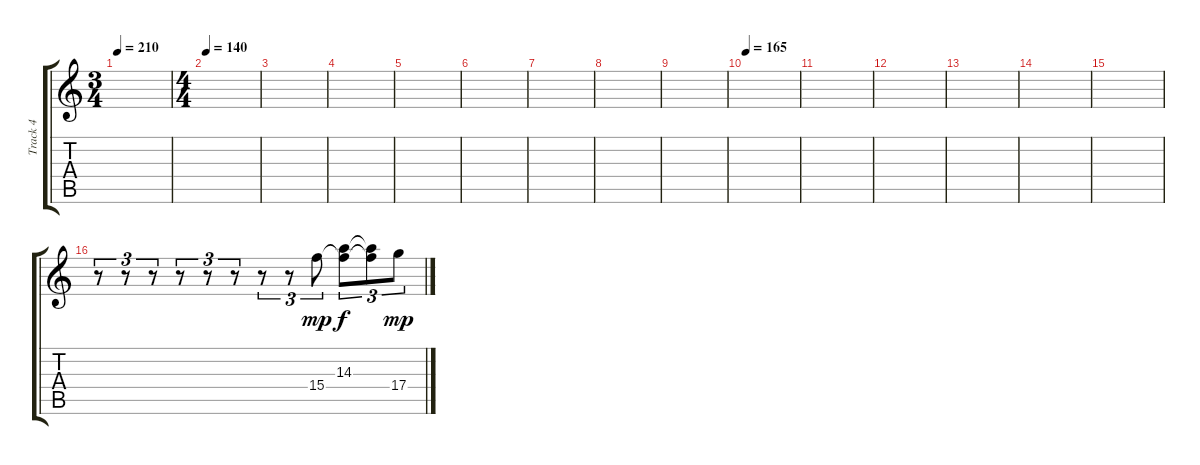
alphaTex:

\track ("Track 4" "Track 4") {instrument overdrivenguitar}
\staff {score tabs}
\tuning (E4 B3 G3 D3 A2 D2) {hide}
\ts (3 4)
\tempo 210
\clef g2
\ks c
|
\ts (4 4)
\tempo 140
|
|
|
|
|
|
|
|
\tempo 170
\tempo 165
|
|
|
|
|
|
r.8{tu (3 2)} r.8{tu (3 2)} r.8{tu (3 2)} r.8{tu (3 2)} r.8{tu (3 2)} r.8{tu (3 2)} r.8{tu (3 2)} r.8{tu (3 2)} 15.4.8{tu (3 2) dy mp volume 16} (14.3 15.4{t}).8{tu (3 2) dy f} (14.3{t} 15.4{t}).8{tu (3 2)} 17.4.8{tu (3 2) dy mp}
